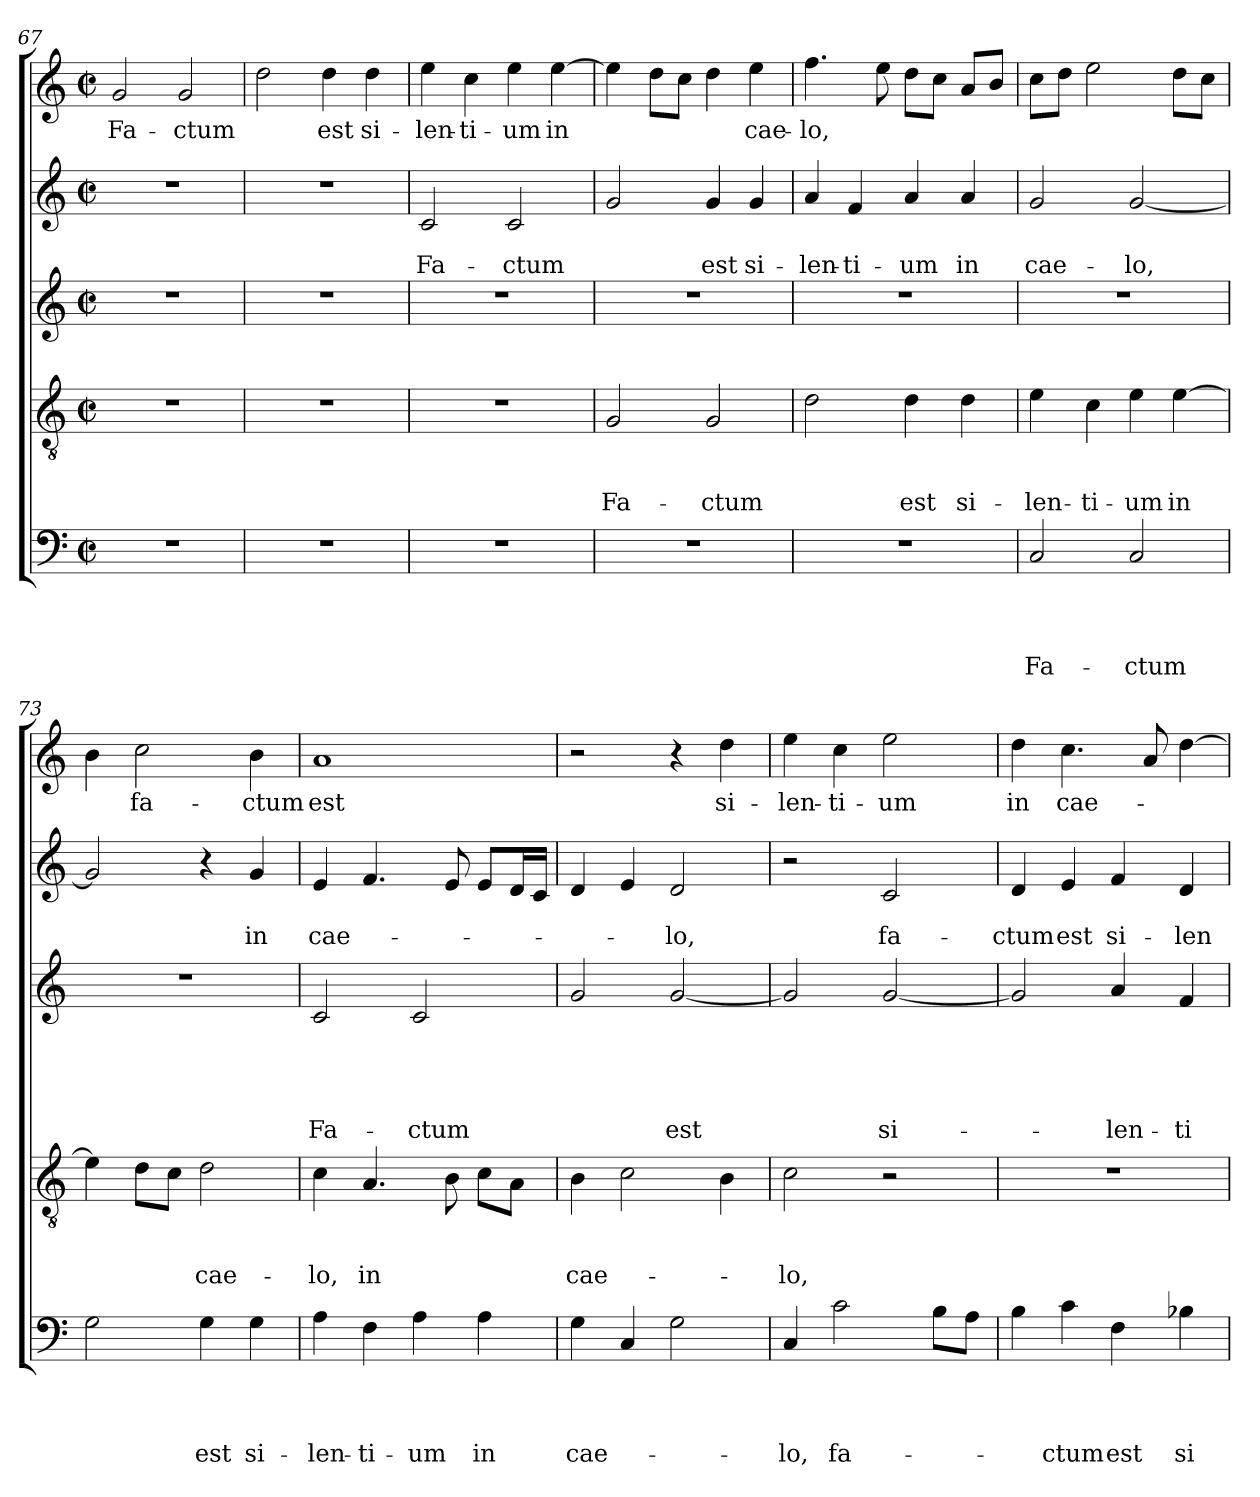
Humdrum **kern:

**kern	**text	**text	**text	**text	**kern	**text	**text	**text	**kern	**text	**text	**text	**text	**text	**kern	**text	**text	**kern	**text
*part5	*part5	*part5	*part5	*part5	*part4	*part4	*part4	*part4	*part3	*part3	*part3	*part3	*part3	*part3	*part2	*part2	*part2	*part1	*part1
*staff5	*staff5	*staff5	*staff5	*staff5	*staff4	*staff4	*staff4	*staff4	*staff3	*staff3	*staff3	*staff3	*staff3	*staff3	*staff2	*staff2	*staff2	*staff1	*staff1
!!LO:LB:g=z
*clefF4	*	*	*	*	*clefGv2	*	*	*	*clefG2	*	*	*	*	*	*clefG2	*	*	*clefG2	*
*k[]	*	*	*	*	*k[]	*	*	*	*k[]	*	*	*	*	*	*k[]	*	*	*k[]	*
*C:	*	*	*	*	*C:	*	*	*	*C:	*	*	*	*	*	*C:	*	*	*C:	*
*M2/2	*	*	*	*	*M2/2	*	*	*	*M2/2	*	*	*	*	*	*M2/2	*	*	*M2/2	*
*met(c|)	*	*	*	*	*met(c|)	*	*	*	*met(c|)	*	*	*	*	*	*met(c|)	*	*	*met(c|)	*
=67	=67	=67	=67	=67	=67	=67	=67	=67	=67	=67	=67	=67	=67	=67	=67	=67	=67	=67	=67
!	!	!	!	!	!	!	!	!	!	!	!	!	!	!	!	!	!	!	!LO:LY:b
1r	.	.	.	.	1r	.	.	.	1r	.	.	.	.	.	1r	.	.	2g/	Fa-
!	!	!	!	!	!	!	!	!	!	!	!	!	!	!	!	!	!	!	!LO:LY:b
.	.	.	.	.	.	.	.	.	.	.	.	.	.	.	.	.	.	2g/	-ctum
=68	=68	=68	=68	=68	=68	=68	=68	=68	=68	=68	=68	=68	=68	=68	=68	=68	=68	=68	=68
1r	.	.	.	.	1r	.	.	.	1r	.	.	.	.	.	1r	.	.	2dd\	.
!	!	!	!	!	!	!	!	!	!	!	!	!	!	!	!	!	!	!	!LO:LY:b
.	.	.	.	.	.	.	.	.	.	.	.	.	.	.	.	.	.	4dd\	est
!	!	!	!	!	!	!	!	!	!	!	!	!	!	!	!	!	!	!	!LO:LY:b
.	.	.	.	.	.	.	.	.	.	.	.	.	.	.	.	.	.	4dd\	si-
=69	=69	=69	=69	=69	=69	=69	=69	=69	=69	=69	=69	=69	=69	=69	=69	=69	=69	=69	=69
!	!	!	!	!	!	!	!	!	!	!	!	!	!	!	!	!	!LO:LY:b	!	!LO:LY:b
1r	.	.	.	.	1r	.	.	.	1r	.	.	.	.	.	2c/	.	Fa-	4ee\	-len-
!	!	!	!	!	!	!	!	!	!	!	!	!	!	!	!	!	!	!	!LO:LY:b
.	.	.	.	.	.	.	.	.	.	.	.	.	.	.	.	.	.	4cc\	-ti-
!	!	!	!	!	!	!	!	!	!	!	!	!	!	!	!	!	!LO:LY:b	!	!LO:LY:b
.	.	.	.	.	.	.	.	.	.	.	.	.	.	.	2c/	.	-ctum	4ee\	-um
!	!	!	!	!	!	!	!	!	!	!	!	!	!	!	!	!	!	!	!LO:LY:b
.	.	.	.	.	.	.	.	.	.	.	.	.	.	.	.	.	.	[4ee\	in
=70	=70	=70	=70	=70	=70	=70	=70	=70	=70	=70	=70	=70	=70	=70	=70	=70	=70	=70	=70
!	!	!	!	!	!	!	!	!LO:LY:b	!	!	!	!	!	!	!	!	!	!	!
1r	.	.	.	.	2G/	.	.	Fa-	1r	.	.	.	.	.	2g/	.	.	4ee\]	.
.	.	.	.	.	.	.	.	.	.	.	.	.	.	.	.	.	.	8dd\L	.
.	.	.	.	.	.	.	.	.	.	.	.	.	.	.	.	.	.	8cc\J	.
!	!	!	!	!	!	!	!	!LO:LY:b	!	!	!	!	!	!	!	!	!LO:LY:b	!	!
.	.	.	.	.	2G/	.	.	-ctum	.	.	.	.	.	.	4g/	.	est	4dd\	.
!	!	!	!	!	!	!	!	!	!	!	!	!	!	!	!	!	!LO:LY:b	!	!LO:LY:b
.	.	.	.	.	.	.	.	.	.	.	.	.	.	.	4g/	.	si-	4ee\	cae-
=71	=71	=71	=71	=71	=71	=71	=71	=71	=71	=71	=71	=71	=71	=71	=71	=71	=71	=71	=71
!	!	!	!	!	!	!	!	!	!	!	!	!	!	!	!	!	!LO:LY:b	!	!LO:LY:b
1r	.	.	.	.	2d\	.	.	.	1r	.	.	.	.	.	4a/	.	-len-	4.ff\	-lo,
!	!	!	!	!	!	!	!	!	!	!	!	!	!	!	!	!	!LO:LY:b	!	!
.	.	.	.	.	.	.	.	.	.	.	.	.	.	.	4f/	.	-ti-	.	.
.	.	.	.	.	.	.	.	.	.	.	.	.	.	.	.	.	.	8ee\	.
!	!	!	!	!	!	!	!	!LO:LY:b	!	!	!	!	!	!	!	!	!LO:LY:b	!	!
.	.	.	.	.	4d\	.	.	est	.	.	.	.	.	.	4a/	.	-um	8dd\L	.
.	.	.	.	.	.	.	.	.	.	.	.	.	.	.	.	.	.	8cc\J	.
!	!	!	!	!	!	!	!	!LO:LY:b	!	!	!	!	!	!	!	!	!LO:LY:b	!	!
.	.	.	.	.	4d\	.	.	si-	.	.	.	.	.	.	4a/	.	in	8a/L	.
.	.	.	.	.	.	.	.	.	.	.	.	.	.	.	.	.	.	8b/J	.
=72	=72	=72	=72	=72	=72	=72	=72	=72	=72	=72	=72	=72	=72	=72	=72	=72	=72	=72	=72
!	!	!	!	!LO:LY:b	!	!	!	!LO:LY:b	!	!	!	!	!	!	!	!	!LO:LY:b	!	!
2C/	.	.	.	Fa-	4e\	.	.	-len-	1r	.	.	.	.	.	2g/	.	cae-	8cc\L	.
.	.	.	.	.	.	.	.	.	.	.	.	.	.	.	.	.	.	8dd\J	.
!	!	!	!	!	!	!	!	!LO:LY:b	!	!	!	!	!	!	!	!	!	!	!
.	.	.	.	.	4c\	.	.	-ti-	.	.	.	.	.	.	.	.	.	2ee\	.
!	!	!	!	!LO:LY:b	!	!	!	!LO:LY:b	!	!	!	!	!	!	!	!	!LO:LY:b	!	!
2C/	.	.	.	-ctum	4e\	.	.	-um	.	.	.	.	.	.	[2g/	.	-lo,	.	.
!	!	!	!	!	!	!	!	!LO:LY:b	!	!	!	!	!	!	!	!	!	!	!
.	.	.	.	.	[4e\	.	.	in	.	.	.	.	.	.	.	.	.	8dd\L	.
.	.	.	.	.	.	.	.	.	.	.	.	.	.	.	.	.	.	8cc\J	.
!!LO:PB:g=z
=73	=73	=73	=73	=73	=73	=73	=73	=73	=73	=73	=73	=73	=73	=73	=73	=73	=73	=73	=73
2G\	.	.	.	.	4e\]	.	.	.	1r	.	.	.	.	.	2g/]	.	.	4b\	.
!	!	!	!	!	!	!	!	!	!	!	!	!	!	!	!	!	!	!	!LO:LY:b
.	.	.	.	.	8d\L	.	.	.	.	.	.	.	.	.	.	.	.	2cc\	fa-
.	.	.	.	.	8c\J	.	.	.	.	.	.	.	.	.	.	.	.	.	.
!	!	!	!	!LO:LY:b	!	!	!	!LO:LY:b	!	!	!	!	!	!	!	!	!	!	!
4G\	.	.	.	est	2d\	.	.	cae-	.	.	.	.	.	.	4r	.	.	.	.
!	!	!	!	!LO:LY:b	!	!	!	!	!	!	!	!	!	!	!	!	!LO:LY:b	!	!LO:LY:b
4G\	.	.	.	si-	.	.	.	.	.	.	.	.	.	.	4g/	.	in	4b\	-ctum
=74	=74	=74	=74	=74	=74	=74	=74	=74	=74	=74	=74	=74	=74	=74	=74	=74	=74	=74	=74
!	!	!	!	!LO:LY:b	!	!	!	!LO:LY:b	!	!	!	!	!	!LO:LY:b	!	!	!LO:LY:b	!	!LO:LY:b
4A\	.	.	.	-len-	4c\	.	.	-lo,	2c/	.	.	.	.	Fa-	4e/	.	cae-	1a	est
!	!	!	!	!LO:LY:b	!	!	!	!LO:LY:b	!	!	!	!	!	!	!	!	!	!	!
4F\	.	.	.	-ti-	4.A/	.	.	in	.	.	.	.	.	.	4.f/	.	.	.	.
!	!	!	!	!LO:LY:b	!	!	!	!	!	!	!	!	!	!LO:LY:b	!	!	!	!	!
4A\	.	.	.	-um	.	.	.	.	2c/	.	.	.	.	-ctum	.	.	.	.	.
.	.	.	.	.	8B\	.	.	.	.	.	.	.	.	.	8e/	.	.	.	.
!	!	!	!	!LO:LY:b	!	!	!	!	!	!	!	!	!	!	!	!	!	!	!
4A\	.	.	.	in	8c\L	.	.	.	.	.	.	.	.	.	8e/L	.	.	.	.
.	.	.	.	.	8A\J	.	.	.	.	.	.	.	.	.	16d/L	.	.	.	.
.	.	.	.	.	.	.	.	.	.	.	.	.	.	.	16c/JJ	.	.	.	.
=75	=75	=75	=75	=75	=75	=75	=75	=75	=75	=75	=75	=75	=75	=75	=75	=75	=75	=75	=75
!	!	!	!	!LO:LY:b	!	!	!	!LO:LY:b	!	!	!	!	!	!	!	!	!	!	!
4G\	.	.	.	cae-	4B\	.	.	cae-	2g/	.	.	.	.	.	4d/	.	.	2r	.
4C/	.	.	.	.	2c\	.	.	.	.	.	.	.	.	.	4e/	.	.	.	.
!	!	!	!	!	!	!	!	!	!	!	!	!	!	!LO:LY:b	!	!	!LO:LY:b	!	!
2G\	.	.	.	.	.	.	.	.	[2g/	.	.	.	.	est	2d/	.	-lo,	4r	.
!	!	!	!	!	!	!	!	!	!	!	!	!	!	!	!	!	!	!	!LO:LY:b
.	.	.	.	.	4B\	.	.	.	.	.	.	.	.	.	.	.	.	4dd\	si-
=76	=76	=76	=76	=76	=76	=76	=76	=76	=76	=76	=76	=76	=76	=76	=76	=76	=76	=76	=76
!	!	!	!	!LO:LY:b	!	!	!	!LO:LY:b	!	!	!	!	!	!	!	!	!	!	!LO:LY:b
4C/	.	.	.	-lo,	2c\	.	.	-lo,	2g/]	.	.	.	.	.	2r	.	.	4ee\	-len-
!	!	!	!	!LO:LY:b	!	!	!	!	!	!	!	!	!	!	!	!	!	!	!LO:LY:b
2c\	.	.	.	fa-	.	.	.	.	.	.	.	.	.	.	.	.	.	4cc\	-ti-
!	!	!	!	!	!	!	!	!	!	!	!	!	!	!LO:LY:b	!	!	!LO:LY:b	!	!LO:LY:b
.	.	.	.	.	2r	.	.	.	[2g/	.	.	.	.	si-	2c/	.	fa-	2ee\	-um
8B\L	.	.	.	.	.	.	.	.	.	.	.	.	.	.	.	.	.	.	.
8A\J	.	.	.	.	.	.	.	.	.	.	.	.	.	.	.	.	.	.	.
=77	=77	=77	=77	=77	=77	=77	=77	=77	=77	=77	=77	=77	=77	=77	=77	=77	=77	=77	=77
!	!	!	!	!	!	!	!	!	!	!	!	!	!	!	!	!	!LO:LY:b	!	!LO:LY:b
4B\	.	.	.	.	1r	.	.	.	2g/]	.	.	.	.	.	4d/	.	-ctum	4dd\	in
!	!	!	!	!LO:LY:b	!	!	!	!	!	!	!	!	!	!	!	!	!LO:LY:b	!	!LO:LY:b
4c\	.	.	.	-ctum	.	.	.	.	.	.	.	.	.	.	4e/	.	est	4.cc\	cae-
!	!	!	!	!LO:LY:b	!	!	!	!	!	!	!	!	!	!LO:LY:b	!	!	!LO:LY:b	!	!
4F\	.	.	.	est	.	.	.	.	4a/	.	.	.	.	-len-	4f/	.	si-	.	.
.	.	.	.	.	.	.	.	.	.	.	.	.	.	.	.	.	.	8a/	.
!	!	!	!	!LO:LY:b	!	!	!	!	!	!	!	!	!	!LO:LY:b	!	!	!LO:LY:b	!	!
4B-X\	.	.	.	si-	.	.	.	.	4f/	.	.	.	.	-ti-	4d/	.	-len-	[4dd\	.
=	=	=	=	=	=	=	=	=	=	=	=	=	=	=	=	=	=	=	=
*-	*-	*-	*-	*-	*-	*-	*-	*-	*-	*-	*-	*-	*-	*-	*-	*-	*-	*-	*-
